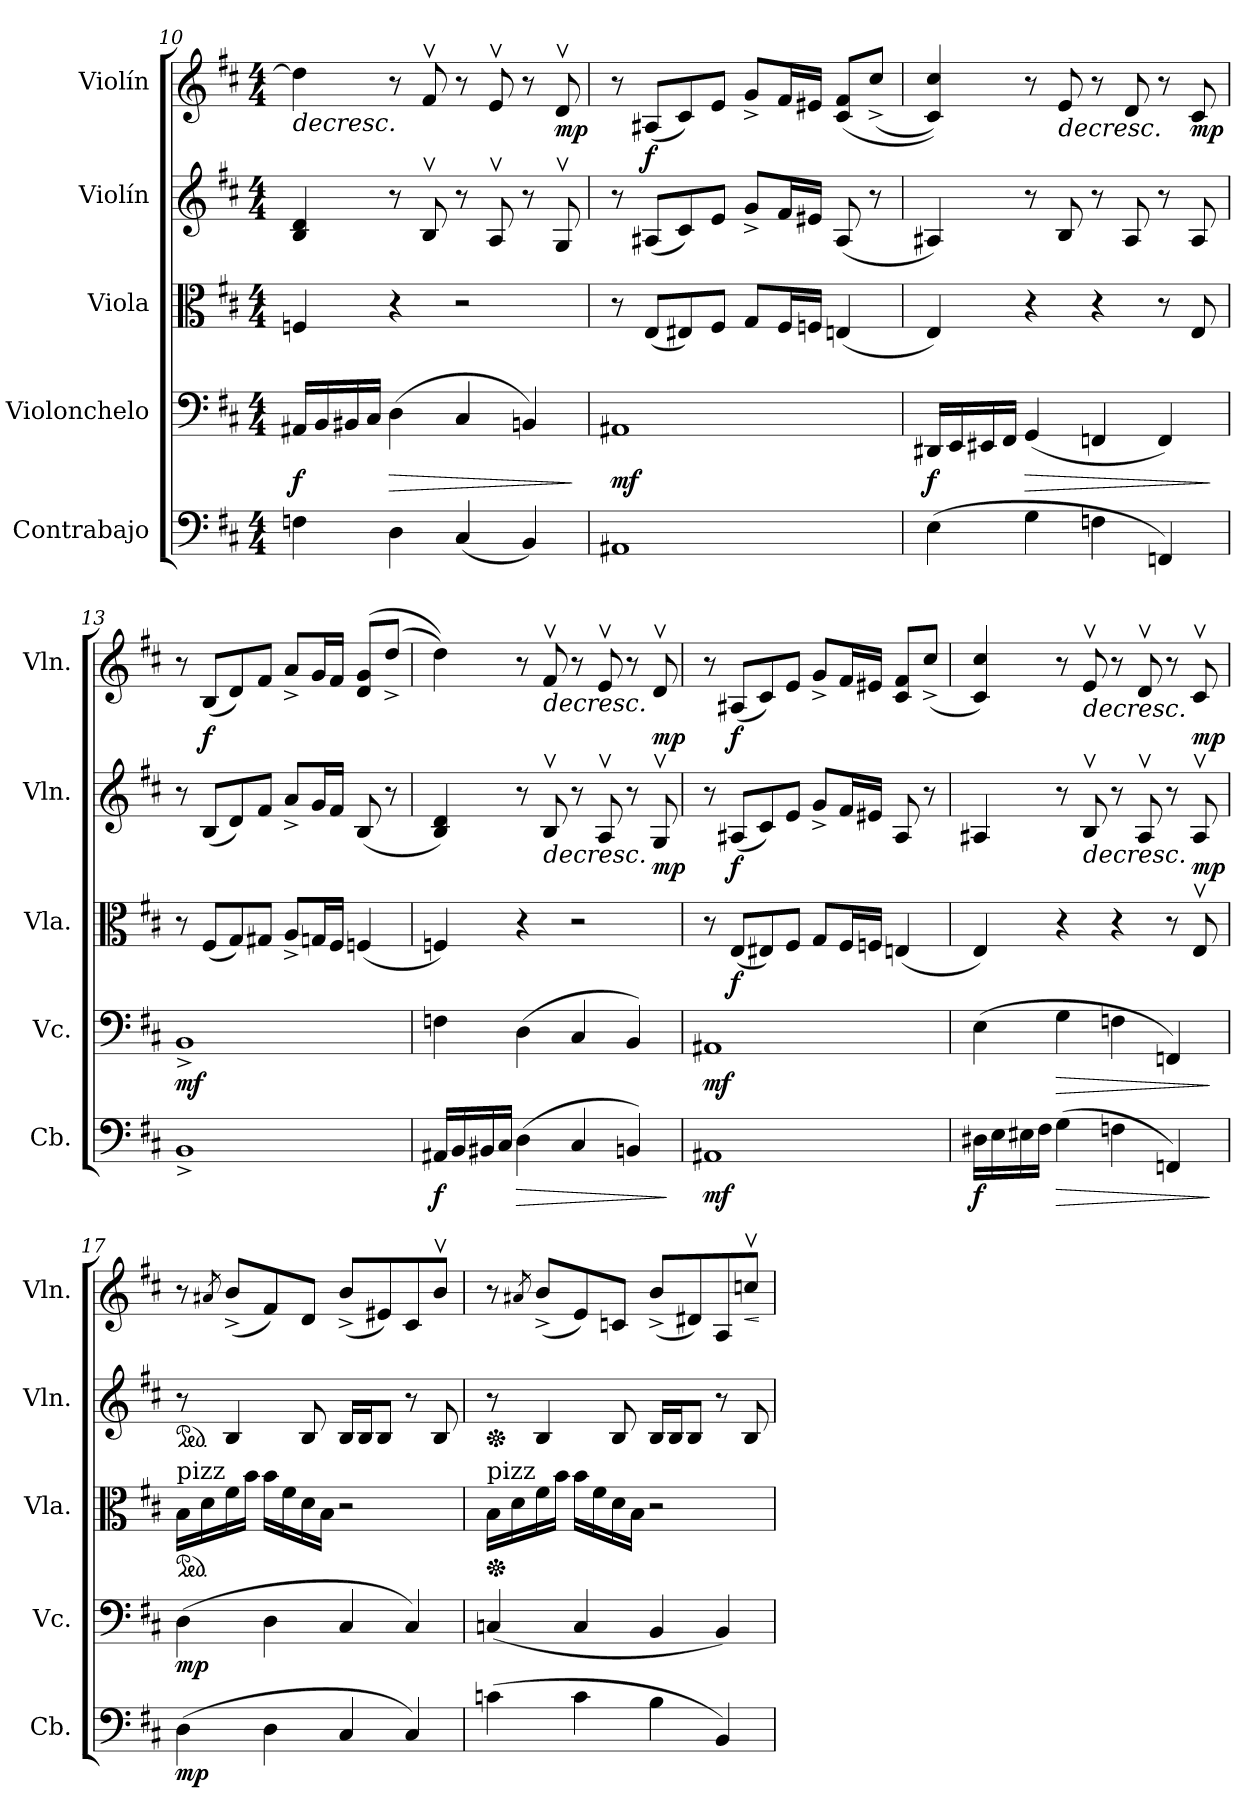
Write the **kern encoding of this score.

**kern	**dynam	**kern	**dynam	**kern	**dynam	**kern	**dynam	**kern	**dynam
*part5	*part5	*part4	*part4	*part3	*part3	*part2	*part2	*part1	*part1
*staff5	*staff5	*staff4	*staff4	*staff3	*staff3	*staff2	*staff2	*staff1	*staff1
*I"Contrabajo	*	*I"Violonchelo	*	*I"Viola	*	*I"Violín	*	*I"Violín	*
*I'Cb.	*	*I'Vc.	*	*I'Vla.	*	*I'Vln.	*	*I'Vln.	*
!!LO:PB:g=z
*clefF4	*	*clefF4	*	*clefC3	*	*clefG2	*	*clefG2	*
*ITrd7c12	*	*	*	*	*	*	*	*	*
*k[f#c#]	*	*k[f#c#]	*	*k[f#c#]	*	*k[f#c#]	*	*k[f#c#]	*
*M4/4	*	*M4/4	*	*M4/4	*	*M4/4	*	*M4/4	*
=10	=10	=10	=10	=10	=10	=10	=10	=10	=10
!	!	!	!LO:DY:b	!	!	!	!	!	!LO:HP:b
4FFn\	.	16AA#X/LL	f	4Fn/	.	4B/ 4d/	.	4dd\]	>
.	.	16BB/	.	.	.	.	.	.	.
.	.	16BB#X/	.	.	.	.	.	.	.
.	.	16C#/JJ	.	.	.	.	.	.	.
!	!	!	!LO:HP:b	!	!	!	!	!	!
4DD\	.	(4D\	>	4r	.	8r	.	8r	.
.	.	.	.	.	.	8Bv/	.	8f#v/	.
(4CC#/	.	4C#/	.	2r	.	8r	.	8r	.
.	.	.	.	.	.	8Av/	.	8ev/	.
4BBB/)	.	4BBn/)	.	.	.	8r	.	8r	.
!	!	!	!	!	!	!	!	!	!LO:DY:b
.	.	.	.	.	.	8Gv/	.	8dv/	mp
.	.	.	]	.	.	.	.	.	]
=11	=11	=11	=11	=11	=11	=11	=11	=11	=11
!	!	!	!LO:DY:b	!	!	!	!	!	!
1AAA#X	.	1AA#X	mf	8r	.	8r	.	8r	.
!	!	!	!	!	!	!	!LO:DY:a	!	!
.	.	.	.	(8E/L	.	(8A#X/L	f	(8A#X/L	.
.	.	.	.	8E#X/)	.	8c#/)	.	8c#/)	.
.	.	.	.	8F#/J	.	8e/J	.	8e/J	.
.	.	.	.	8G/L	.	8g^/L	.	8g^/L	.
.	.	.	.	16F#/L	.	16f#/L	.	16f#/L	.
.	.	.	.	16Fn/JJ	.	16e#X/JJ	.	16e#X/JJ	.
.	.	.	.	(4En/	.	(8A#/	.	(8c#/ 8f#/L	.
.	.	.	.	.	.	8r	.	(8cc#^/J	.
=12	=12	=12	=12	=12	=12	=12	=12	=12	=12
!	!	!	!LO:DY:b	!	!	!	!	!	!
(4EE\	.	16DD#X/LL	f	4E/)	.	4A#X/)	.	4c#/ 4cc#/))	.
.	.	16EE/	.	.	.	.	.	.	.
.	.	16EE#X/	.	.	.	.	.	.	.
.	.	16FF#/JJ	.	.	.	.	.	.	.
!	!	!	!LO:HP:b	!	!	!	!	!	!
4GG\	.	(4GG/	>	4r	.	8r	.	8r	.
!	!	!	!	!	!	!	!	!	!LO:HP:b
.	.	.	.	.	.	8B/	.	8e/	>
4FFn\	.	4FFn/	.	4r	.	8r	.	8r	.
.	.	.	.	.	.	8A#/	.	8d/	.
4FFFn/)	.	4FF/)	.	8r	.	8r	.	8r	.
!	!	!	!	!	!	!	!	!	!LO:DY:b
.	.	.	.	8E/	.	8A#/	.	8c#/	mp
.	.	.	]	.	.	.	.	.	]
!!LO:LB:g=z
=13	=13	=13	=13	=13	=13	=13	=13	=13	=13
!	!	!	!LO:DY:b	!	!	!	!	!	!
1BBB^	.	1BB^	mf	8r	.	8r	.	8r	.
!	!	!	!	!	!	!	!	!	!LO:DY:b
.	.	.	.	(8F#/L	.	(8B/L	.	(8B/L	f
.	.	.	.	8G/)	.	8d/)	.	8d/)	.
.	.	.	.	8G#X/J	.	8f#/J	.	8f#/J	.
.	.	.	.	8A^/L	.	8a^/L	.	8a^/L	.
.	.	.	.	16Gn/L	.	16g/L	.	16g/L	.
.	.	.	.	16F#/JJ	.	16f#/JJ	.	16f#/JJ	.
.	.	.	.	(4Fn/	.	(8B/	.	(8d/ 8g/L	.
.	.	.	.	.	.	8r	.	(8dd^/J	.
=14	=14	=14	=14	=14	=14	=14	=14	=14	=14
!	!LO:DY:b	!	!	!	!	!	!	!	!
16AAA#X/LL	f	4Fn\	.	4Fn/)	.	4B/ 4d/)	.	4dd\))	.
16BBB/	.	.	.	.	.	.	.	.	.
16BBB#X/	.	.	.	.	.	.	.	.	.
16CC#/JJ	.	.	.	.	.	.	.	.	.
!	!LO:HP:b	!	!	!	!	!	!	!	!
(4DD\	>	(4D\	.	4r	.	8r	.	8r	.
!	!	!	!	!	!	!	!LO:HP:b	!	!LO:HP:b
.	.	.	.	.	.	8Bv/	>	8f#v/	>
4CC#/	.	4C#/	.	2r	.	8r	.	8r	.
.	.	.	.	.	.	8Av/	.	8ev/	.
4BBBn/)	.	4BB/)	.	.	.	8r	.	8r	.
!	!	!	!	!	!	!	!LO:DY:b	!	!LO:DY:b
.	.	.	.	.	.	8Gv/	mp	8dv/	mp
.	]	.	.	.	.	.	]	.	]
=15	=15	=15	=15	=15	=15	=15	=15	=15	=15
!	!LO:DY:b	!	!LO:DY:b	!	!	!	!	!	!
1AAA#X	mf	1AA#X	mf	8r	.	8r	.	8r	.
!	!	!	!	!	!LO:DY:b	!	!LO:DY:b	!	!LO:DY:b
.	.	.	.	(8E/L	f	(8A#X/L	f	(8A#X/L	f
.	.	.	.	8E#X/)	.	8c#/)	.	8c#/)	.
.	.	.	.	8F#/J	.	8e/J	.	8e/J	.
.	.	.	.	8G/L	.	8g^/L	.	8g^/L	.
.	.	.	.	16F#/L	.	16f#/L	.	16f#/L	.
.	.	.	.	16Fn/JJ	.	16e#X/JJ	.	16e#X/JJ	.
.	.	.	.	(4En/	.	8A#/	.	8c#/ 8f#/L	.
.	.	.	.	.	.	8r	.	(8cc#^/J	.
!!LO:PB:g=z
=16	=16	=16	=16	=16	=16	=16	=16	=16	=16
!	!LO:DY:b	!	!	!	!	!	!	!	!
16DD#X\LL	f	(4E\	.	4E/)	.	4A#X/	.	4c#/ 4cc#/)	.
16EE\	.	.	.	.	.	.	.	.	.
16EE#X\	.	.	.	.	.	.	.	.	.
16FF#\JJ	.	.	.	.	.	.	.	.	.
!	!LO:HP:b	!	!LO:HP:b	!	!	!	!	!	!
(4GG\	>	4G\	>	4r	.	8r	.	8r	.
!	!	!	!	!	!	!	!LO:HP:b	!	!LO:HP:b
.	.	.	.	.	.	8Bv/	>	8ev/	>
4FFn\	.	4Fn\	.	4r	.	8r	.	8r	.
.	.	.	.	.	.	8A#v/	.	8dv/	.
4FFFn/)	.	4FFn/)	.	8r	.	8r	.	8r	.
!	!	!	!	!	!	!	!LO:DY:b	!	!LO:DY:b
.	.	.	.	8Ev/	.	8A#v/	mp	8c#v/	mp
.	]	.	]	.	.	.	]	.	]
=17	=17	=17	=17	=17	=17	=17	=17	=17	=17
*	*	*	*	*ped	*	*	*	*	*
*	*	*	*	*	*	*ped	*	*	*
!	!	!	!	!LO:TX:a:t=pizz	!	!	!	!	!
!	!LO:DY:b	!	!LO:DY:b	!	!LO:DY:a	!	!	!	!
!	!	!	!	!	!LO:DY:n=1:b	!	!	!	!
(4DD\	mp	(4D\	mp	16B\LL	other-dynamics ppp	8r	.	8r	.
.	.	.	.	16d\	.	.	.	.	.
.	.	.	.	.	.	.	.	8qa#X/	.
.	.	.	.	16f#\	.	4B/	.	(8b^/L	.
.	.	.	.	16b\JJ	.	.	.	.	.
!	!	!	!	!	!LO:DY:n=2:b	!	!	!	!
4DD\	.	4D\	.	16b\LL	other-dynamics	.	.	8f#/)	.
.	.	.	.	16f#\	.	.	.	.	.
.	.	.	.	16d\	.	8B/	.	8d/J	.
.	.	.	.	16B\JJ	.	.	.	.	.
4CC#/	.	4C#/	.	2r	.	16B/LL	.	(8b^/L	.
.	.	.	.	.	.	16B/J	.	.	.
.	.	.	.	.	.	8B/J	.	8e#X/)	.
4CC#/)	.	4C#/)	.	.	.	8r	.	8c#/	.
.	.	.	.	.	.	8B/	.	8bv/J	.
=18	=18	=18	=18	=18	=18	=18	=18	=18	=18
*	*	*	*	*Xped	*	*	*	*	*
*	*	*	*	*	*	*Xped	*	*	*
!	!	!	!	!LO:TX:a:t=pizz	!	!	!	!	!
!	!	!	!	!	!LO:DY:a	!	!	!	!
(4Cn\	.	(4Cn/	.	16B\LL	other-dynamics	8r	.	8r	.
.	.	.	.	16d\	.	.	.	.	.
.	.	.	.	.	.	.	.	8qa#X/	.
.	.	.	.	16f#\	.	4B/	.	(8b^/L	.
.	.	.	.	16b\JJ	.	.	.	.	.
4C\	.	4C/	.	16b\LL	.	.	.	8e/)	.
.	.	.	.	16f#\	.	.	.	.	.
.	.	.	.	16d\	.	8B/	.	8cn/J	.
.	.	.	.	16B\JJ	.	.	.	.	.
4BB\	.	4BB/	.	2r	.	16B/LL	.	(8b^/L	.
.	.	.	.	.	.	16B/J	.	.	.
.	.	.	.	.	.	8B/J	.	8d#X/)	.
4BBB/)	.	4BB/)	.	.	.	8r	.	8A/	.
!	!	!	!	!	!	!	!	!	!LO:HP:b
.	.	.	.	.	.	8B/	.	8ccnv/J	<
.	.	.	.	.	.	.	.	.	[
=	=	=	=	=	=	=	=	=	=
*-	*-	*-	*-	*-	*-	*-	*-	*-	*-
